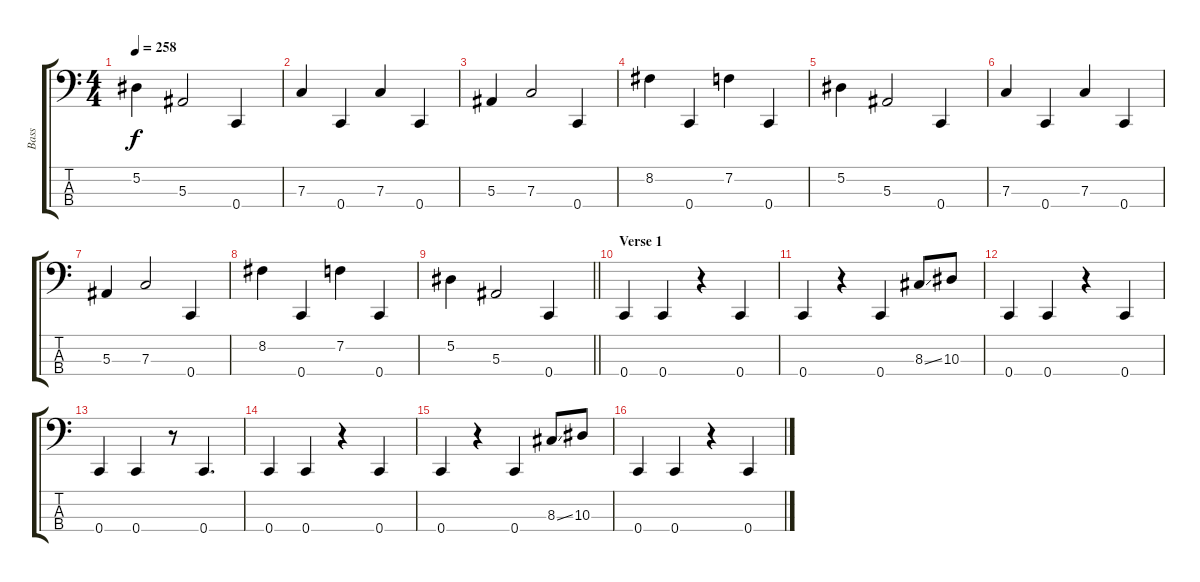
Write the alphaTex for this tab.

\track ("Bass" "Bass") {instrument electricbassfinger}
\staff {score tabs}
\tuning (Eb2 Bb1 F1 C1) {hide}
\ts (4 4)
\tempo 258
\clef f4
\ks c
5.2.4{dy f} 5.3.2 0.4.4 |
7.3.4 0.4.4 7.3.4 0.4.4 |
5.3.4 7.3.2 0.4.4 |
8.2.4 0.4.4 7.2.4 0.4.4 |
5.2.4 5.3.2 0.4.4 |
7.3.4 0.4.4 7.3.4 0.4.4 |
5.3.4 7.3.2 0.4.4 |
8.2.4 0.4.4 7.2.4 0.4.4 |
\barLineRight lightlight
5.2.4 5.3.2 0.4.4 |
\section ("" "Verse 1")
0.4.4 0.4.4 r.4 0.4.4 |
0.4.4 r.4 0.4.4 8.3{ss}.8 10.3.8 |
0.4.4 0.4.4 r.4 0.4.4 |
0.4.4 0.4.4 r.8 0.4.4{d} |
0.4.4 0.4.4 r.4 0.4.4 |
0.4.4 r.4 0.4.4 8.3{ss}.8 10.3.8 |
0.4.4 0.4.4 r.4 0.4.4
